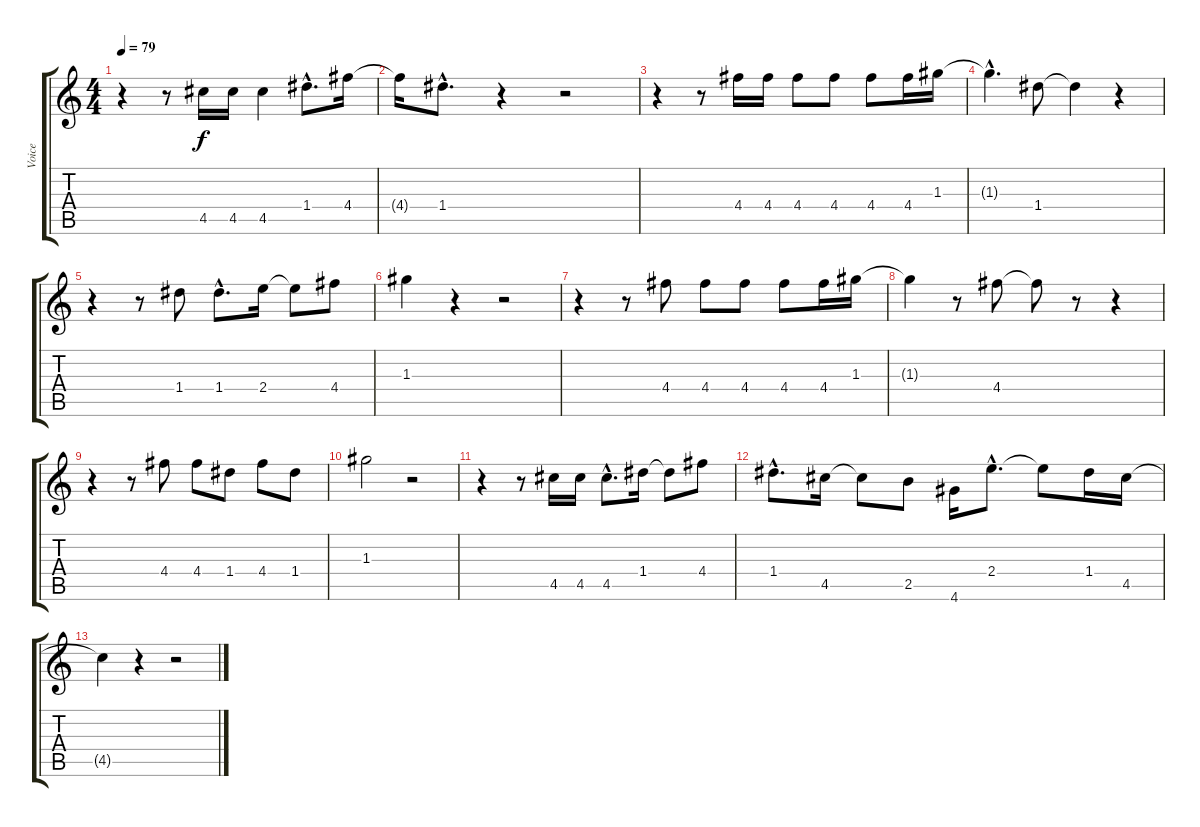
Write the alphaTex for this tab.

\track ("Voice" "Voice") {instrument piccolo}
\staff {score tabs}
\tuning (E6 B5 G5 D5 A4 E4) {hide}
\ts (4 4)
\tempo 79
\clef g2
\ks c
r.4{dy f} r.8 4.5.16 4.5.16 4.5.4 1.4{hac}.8{d} 4.4.16 |
4.4{t}.16 1.4{hac}.8{d} r.4 r.2 |
r.4 r.8 4.4.16 4.4.16 4.4.8 4.4.8 4.4.8 4.4.16 1.3.16 |
1.3{hac t}.4{d} 1.4.8 1.4{t}.4 r.4 |
r.4 r.8 1.4.8 1.4{hac}.8{d} 2.4.16 2.4{t}.8 4.4.8 |
1.3.4 r.4 r.2 |
r.4 r.8 4.4.8 4.4.8 4.4.8 4.4.8 4.4.16 1.3.16 |
1.3{t}.4 r.8 4.4.8 4.4{t}.8 r.8 r.4 |
r.4 r.8 4.4.8 4.4.8 1.4.8 4.4.8 1.4.8 |
1.3.2 r.2 |
r.4 r.8 4.5.16 4.5.16 4.5{hac}.8{d} 1.4.16 1.4{t}.8 4.4.8 |
1.4{hac}.8{d} 4.5.16 4.5{t}.8 2.5.8 4.6.16 2.4{hac}.8{d} 2.4{t}.8 1.4.16 4.5.16 |
4.5{t}.4 r.4 r.2
